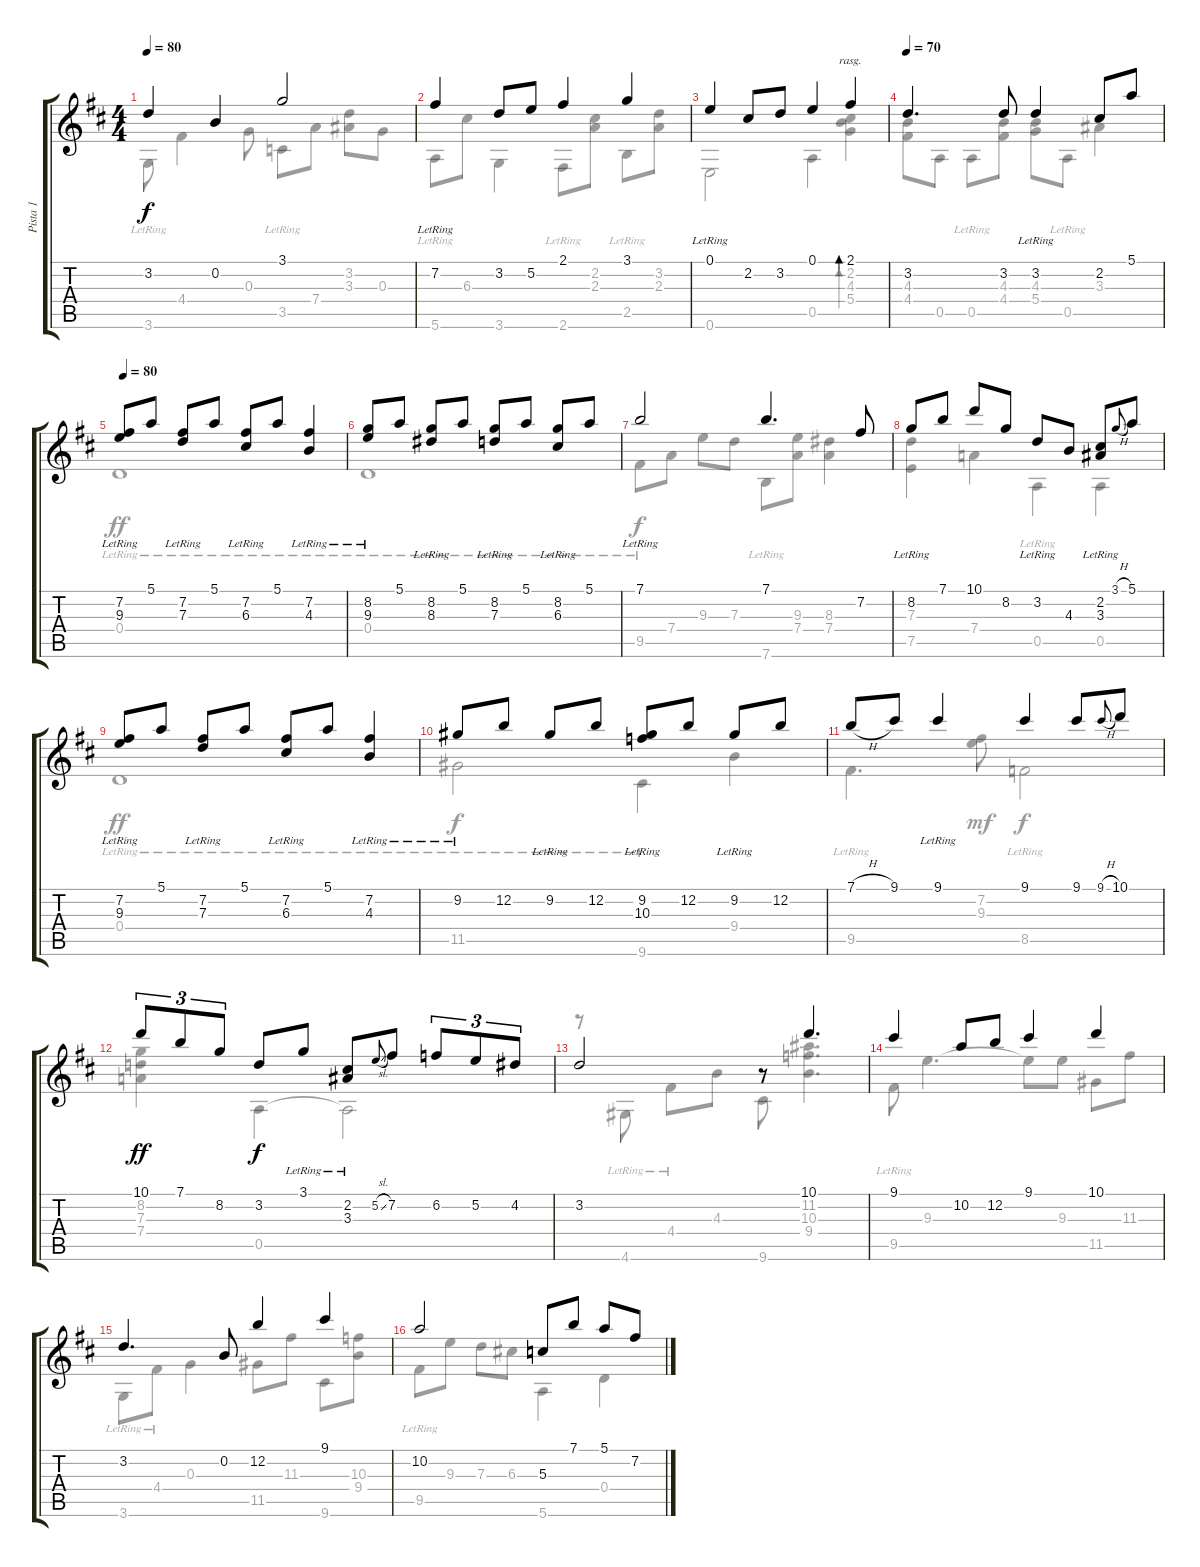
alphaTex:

\track ("Pista 1" "Pista 1") {instrument electricguitarjazz}
\staff {score tabs}
\tuning (E4 B3 G3 D3 A2 E2) {hide}
\voice
\ts (4 4)
\tempo 80
\clef g2
\ks d
3.2.4{dy f} 0.2.4 3.1.2 |
7.2{lr}.4 3.2.8 5.2.8 2.1.4 3.1.4 |
0.1{lr}.4 2.2.8 3.2.8 0.1.4 2.1.4{bd 480 rasg ii} |
\tempo 70
3.2.4{d} 3.2.8 3.2{lr}.4 2.2.8 5.1.8 |
\tempo 80
(7.2{lr} 9.3{lr}).8 5.1.8 (7.2{lr} 7.3{lr}).8 5.1.8 (7.2{lr} 6.3{lr}).8 5.1.8 (7.2{lr} 4.3{lr}).4 |
(8.2{lr} 9.3{lr}).8 5.1.8 (8.2{lr} 8.3).8 5.1.8 (8.2{lr} 7.3{lr}).8 5.1.8 (8.2{lr} 6.3{lr}).8 5.1.8 |
7.1{lr}.2 7.1.4{d} 7.2.8 |
8.2{lr}.8 7.1.8 10.1.8 8.2.8 3.2{lr}.8 4.3.8 (2.2{lr} 3.3{lr}).8 3.1{h}.8{gr onbeat} 5.1.8 |
(7.2{lr} 9.3{lr}).8 5.1.8 (7.2{lr} 7.3{lr}).8 5.1.8 (7.2{lr} 6.3{lr}).8 5.1.8 (7.2{lr} 4.3{lr}).4 |
9.2{lr}.8 12.2.8 9.2{lr}.8 12.2.8 (9.2{lr} 10.3{lr}).8 12.2.8 9.2{lr}.8 12.2.8 |
7.1{h}.8 9.1.8 9.1{lr}.4 9.1.4 9.1.8 9.1{h}.8{gr onbeat} 10.1.8 |
10.1.8{tu (3 2) dy ff} 7.1.8{tu (3 2)} 8.2.8{tu (3 2)} 3.2.8{dy f} 3.1{lr}.8 (2.2{lr} 3.3{lr}).8 5.2{sl}.8{gr onbeat} 7.2.8 6.2.8{tu (3 2)} 5.2.8{tu (3 2)} 4.2.8{tu (3 2)} |
3.2.2 r.8 10.1.4{d} |
9.1.4 10.2.8 12.2.8 9.1.4 10.1.4 |
3.2.4{d} 0.2.8 12.2.4 9.1.4 |
10.2.2 5.3.8 7.1.8 5.1.8 7.2.8
\voice
\clef g2
\ottava regular
\simile none
\ks d
3.6{lr}.8{dy f} 4.4.4 0.3.8 3.5{lr}.8 7.4.8 (3.2 3.3).8 0.3.8 |
5.6{lr}.8 6.3.8 3.6.4 2.6{lr}.8 (2.2 2.3).8 2.5{lr}.8 (3.2 2.3).8 |
0.6.2 0.5.4 (2.2 4.3 5.4).4{bd 240} |
(4.3 4.4).8 0.5.8 0.5{lr}.8 (4.3 4.4).8 (4.3 5.4).8 0.5{lr}.8 3.3.4 |
0.4{lr}.1{dy ff} |
0.4{lr}.1 |
9.5{lr}.8{dy f} 7.4.8 9.3.8 7.3.8 7.6{lr}.8 (9.3 7.4).8 (8.3 7.4).4 |
(7.3 7.5).4 7.4.4 0.5{lr}.4 0.5.4 |
0.4{lr}.1{dy ff} |
11.5{lr}.2{dy f} 9.6{lr}.4 9.4.4 |
9.5{lr}.4{d} (7.2 9.3).8{dy mf} 8.5{lr}.2{dy f} |
(8.2 7.3 7.4).4 0.5.4 0.5{t}.2 |
r.8 4.6{lr}.8 4.4{lr}.8 4.3.8 9.6.8 (11.2 10.3 9.4).4{d} |
9.5{lr}.8 9.3.4{d} 9.3{t}.8 9.3.8 11.5.8 11.3.8 |
3.6{lr}.8 4.4{lr}.8 0.3.4 11.5.8 11.3.8 9.6.8 (10.3 9.4).8 |
9.5{lr}.8 9.3.8 7.3.8 6.3.8 5.6.4 0.4.4
